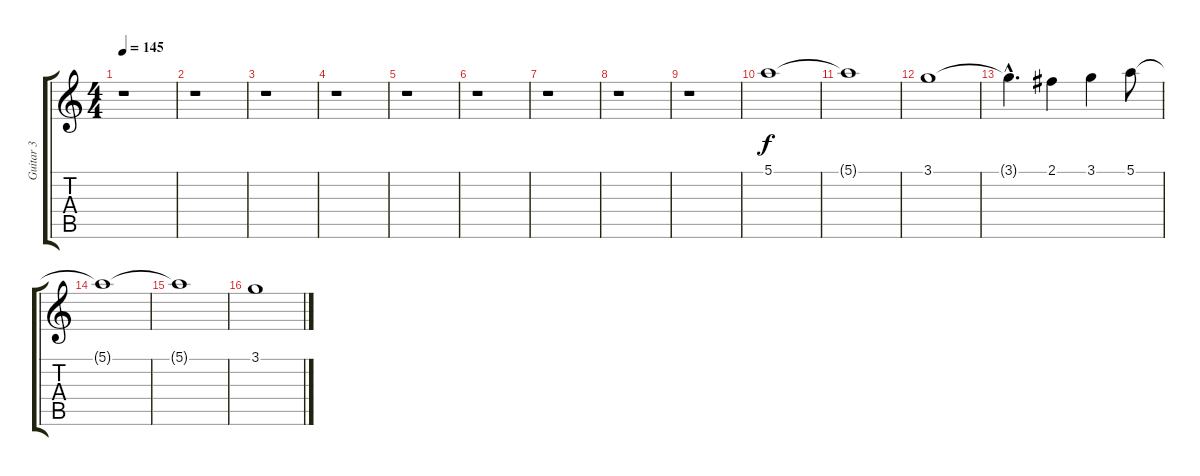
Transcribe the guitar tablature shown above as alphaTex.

\track ("Guitar 3" "Guitar 3") {instrument overdrivenguitar}
\staff {score tabs}
\tuning (E4 B3 G3 D3 A2 E2) {hide}
\ts (4 4)
\tempo 145
\clef g2
\ks c
r.1{dy f} |
r.1 |
r.1 |
r.1 |
r.1 |
r.1 |
r.1 |
r.1 |
r.1 |
5.1.1 |
5.1{t}.1 |
3.1.1 |
3.1{hac t}.4{d} 2.1.4 3.1.4 5.1.8 |
5.1{t}.1 |
5.1{t}.1 |
3.1.1
